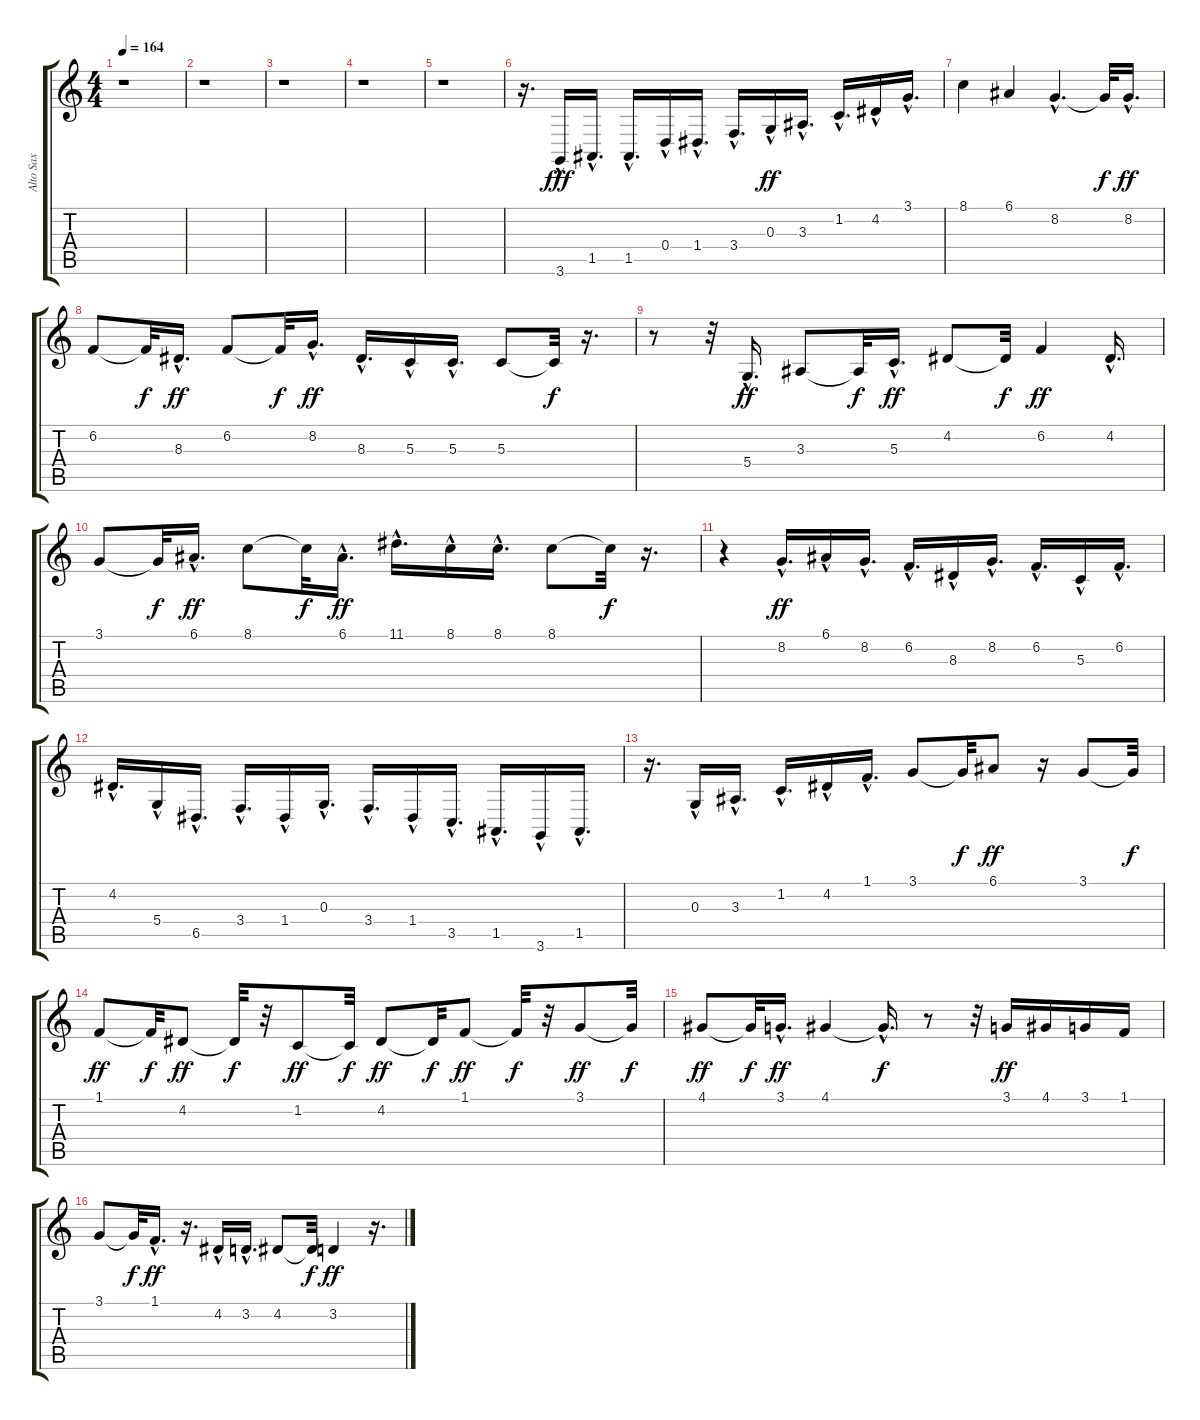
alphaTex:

\track ("Alto Sax" "Alto Sax") {instrument altosax}
\staff {score tabs}
\tuning (E4 B3 G3 D3 A2 E2) {hide}
\ts (4 4)
\tempo 164
\clef g2
\ks c
r.1{dy fff} |
r.1 |
r.1 |
r.1 |
r.1 |
r.16{d} 3.6{hac}.16{volume 14 balance 8 instrument altosax} 1.5{hac}.16{d} 1.5{hac}.16{d} 0.4{hac}.16 1.4{hac}.16{d} 3.4{hac}.16{d} 0.3{hac}.16{dy ff} 3.3{hac}.16{d} 1.2{hac}.16{d} 4.2{hac}.16 3.1{hac}.16{d} |
8.1.4 6.1.4 8.2{hac}.4{d} 8.2{t}.32{dy f} 8.2{hac}.16{d dy ff} |
6.2.8 6.2{t}.32{dy f} 8.3{hac}.16{d dy ff} 6.2.8 6.2{t}.32{dy f} 8.2{hac}.16{d dy ff} 8.3{hac}.16{d} 5.3{hac}.16 5.3{hac}.16{d} 5.3.8 5.3{t}.32{dy f} r.16{d} |
r.8 r.32 5.4{hac}.16{d dy ff} 3.3.8 3.3{t}.32{dy f} 5.3{hac}.16{d dy ff} 4.2.8 4.2{t}.32{dy f} 6.2.4{dy ff} 4.2{hac}.16{d} |
3.1.8 3.1{t}.32{dy f} 6.1{hac}.16{d dy ff} 8.1.8 8.1{t}.32{dy f} 6.1{hac}.16{d dy ff} 11.1{hac}.16{d} 8.1{hac}.16 8.1{hac}.16{d} 8.1.8 8.1{t}.32{dy f} r.16{d} |
r.4 8.2{hac}.16{d dy ff} 6.1{hac}.16 8.2{hac}.16{d} 6.2{hac}.16{d} 8.3{hac}.16 8.2{hac}.16{d} 6.2{hac}.16{d} 5.3{hac}.16 6.2{hac}.16{d} |
4.2{hac}.16{d} 5.4{hac}.16 6.5{hac}.16{d} 3.4{hac}.16{d} 1.4{hac}.16 0.3{hac}.16{d} 3.4{hac}.16{d} 1.4{hac}.16 3.5{hac}.16{d} 1.5{hac}.16{d} 3.6{hac}.16 1.5{hac}.16{d} |
r.16{d} 0.3{hac}.16 3.3{hac}.16{d} 1.2{hac}.16{d} 4.2{hac}.16 1.1{hac}.16{d} 3.1.8 3.1{t}.32{dy f} 6.1.8{dy ff} r.16 3.1.8 3.1{t}.32{dy f} |
1.1.8{dy ff} 1.1{t}.32{dy f} 4.2.8{dy ff} 4.2{t}.32{dy f} r.32 1.2.8{dy ff} 1.2{t}.32{dy f} 4.2.8{dy ff} 4.2{t}.32{dy f} 1.1.8{dy ff} 1.1{t}.32{dy f} r.32 3.1.8{dy ff} 3.1{t}.32{dy f} |
4.1.8{dy ff} 4.1{t}.32{dy f} 3.1{hac}.16{d dy ff} 4.1.4 4.1{hac t}.16{d dy f} r.8 r.32 3.1.16{dy ff} 4.1.16 3.1.16 1.1.16 |
3.1.8 3.1{t}.32{dy f} 1.1{hac}.16{d dy ff} r.16{d} 4.2{hac}.16 3.2{hac}.16{d} 4.2.8 4.2{t}.32{dy f} 3.2.4{dy ff} r.16{d}
